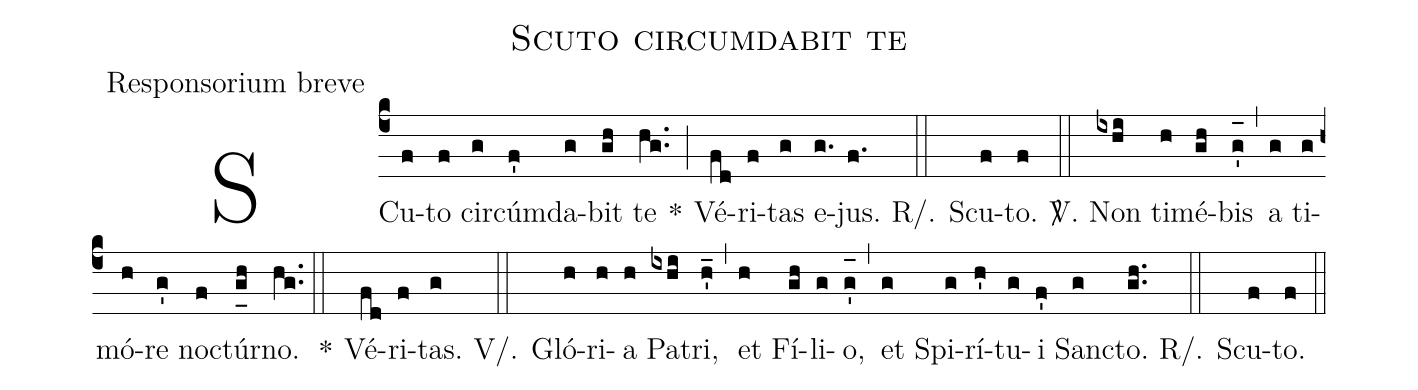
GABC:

name:Scuto circumdabit te;
office-part:Responsorium breve;
%%
(c4) SCu(f)to(f) cir(g)cúm(f')da(g)bit(gh) te(hg..) *(;) Vé(fd)ri(f)tas(g) e(g.)jus.(f.) (::)
R/. Scu(f)to.(f) (::)
<sp>V/</sp>. Non(ixhi) ti(h)mé(gh)bis(g'_[oh:h]) (,) a(g) ti(g)mó(h)re(g') no(f)ctúr(g_[uh:l]h)no.(hg..) (::)
*() Vé(fd)ri(f)tas.(g) (::)
V/. Gló(h)ri(h)a(h) Pa(ixhi)tri,(h'_) (,) et(h) Fí(gh)li(g)o,(g'_[oh:h]) (,) et(g) Spi(g)rí(h')tu(g)i(f') San(g)cto.(gh..) (::)
R/. Scu(f)to.(f) (::)
